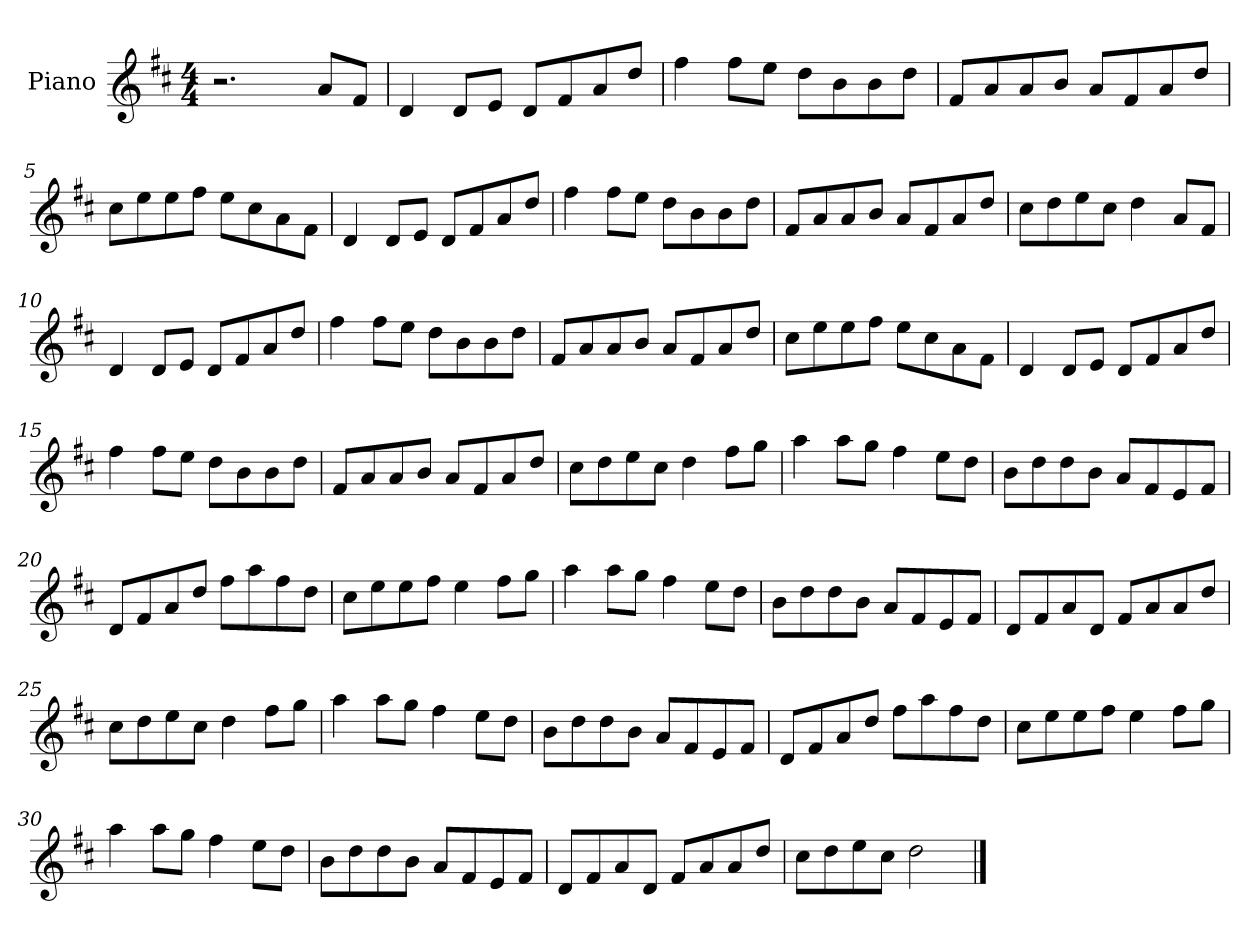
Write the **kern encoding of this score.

**kern
*part1
*staff1
*I"Piano
*I'Pno
*clefG2
*k[f#c#]
*M4/4
=1
2.r
8a/L
8f#/J
=2
4d/
8d/L
8e/J
8d/L
8f#/
8a/
8dd/J
=3
4ff#\
8ff#\L
8ee\J
8dd\L
8b\
8b\
8dd\J
=4
8f#/L
8a/
8a/
8b/J
8a/L
8f#/
8a/
8dd/J
=5
8cc#\L
8ee\
8ee\
8ff#\J
8ee\L
8cc#\
8a\
8f#\J
=6
4d/
8d/L
8e/J
8d/L
8f#/
8a/
8dd/J
=7
4ff#\
8ff#\L
8ee\J
8dd\L
8b\
8b\
8dd\J
=8
8f#/L
8a/
8a/
8b/J
8a/L
8f#/
8a/
8dd/J
=9
8cc#\L
8dd\
8ee\
8cc#\J
4dd\
8a/L
8f#/J
=10
4d/
8d/L
8e/J
8d/L
8f#/
8a/
8dd/J
=11
4ff#\
8ff#\L
8ee\J
8dd\L
8b\
8b\
8dd\J
=12
8f#/L
8a/
8a/
8b/J
8a/L
8f#/
8a/
8dd/J
=13
8cc#\L
8ee\
8ee\
8ff#\J
8ee\L
8cc#\
8a\
8f#\J
=14
4d/
8d/L
8e/J
8d/L
8f#/
8a/
8dd/J
=15
4ff#\
8ff#\L
8ee\J
8dd\L
8b\
8b\
8dd\J
=16
8f#/L
8a/
8a/
8b/J
8a/L
8f#/
8a/
8dd/J
=17
8cc#\L
8dd\
8ee\
8cc#\J
4dd\
8ff#\L
8gg\J
=18
4aa\
8aa\L
8gg\J
4ff#\
8ee\L
8dd\J
=19
8b\L
8dd\
8dd\
8b\J
8a/L
8f#/
8e/
8f#/J
=20
8d/L
8f#/
8a/
8dd/J
8ff#\L
8aa\
8ff#\
8dd\J
=21
8cc#\L
8ee\
8ee\
8ff#\J
4ee\
8ff#\L
8gg\J
=22
4aa\
8aa\L
8gg\J
4ff#\
8ee\L
8dd\J
=23
8b\L
8dd\
8dd\
8b\J
8a/L
8f#/
8e/
8f#/J
=24
8d/L
8f#/
8a/
8d/J
8f#/L
8a/
8a/
8dd/J
=25
8cc#\L
8dd\
8ee\
8cc#\J
4dd\
8ff#\L
8gg\J
=26
4aa\
8aa\L
8gg\J
4ff#\
8ee\L
8dd\J
=27
8b\L
8dd\
8dd\
8b\J
8a/L
8f#/
8e/
8f#/J
=28
8d/L
8f#/
8a/
8dd/J
8ff#\L
8aa\
8ff#\
8dd\J
=29
8cc#\L
8ee\
8ee\
8ff#\J
4ee\
8ff#\L
8gg\J
=30
4aa\
8aa\L
8gg\J
4ff#\
8ee\L
8dd\J
=31
8b\L
8dd\
8dd\
8b\J
8a/L
8f#/
8e/
8f#/J
=32
8d/L
8f#/
8a/
8d/J
8f#/L
8a/
8a/
8dd/J
=33
8cc#\L
8dd\
8ee\
8cc#\J
2dd\
==
*-
